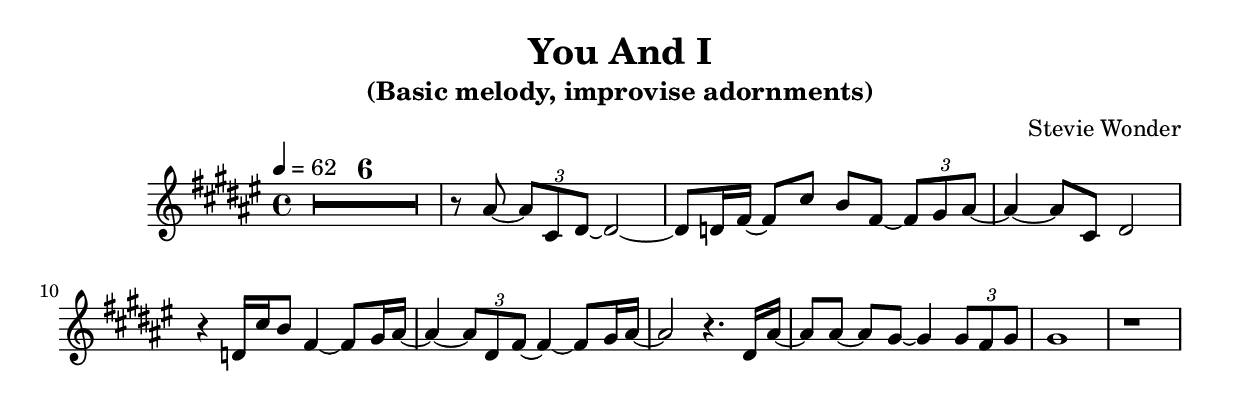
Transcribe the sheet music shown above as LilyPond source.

\version "2.16.1"

\header {
  title = "You And I"
  subtitle = "(Basic melody, improvise adornments)"
  composer = "Stevie Wonder"
}

melody = \relative c'' {
  \clef treble
  \key fis \major
  \time 4/4
  \tempo 4 = 62
  
  \compressFullBarRests
  \override MultiMeasureRest #'expand-limit = #5

  % 0:00
  R1*6 |

  % 0:24
  r8 ais8 ~ \times 2/3 { ais cis,  dis ~ } dis2 ~ |

  % 0:28
  dis8 d16 fis ~ fis8 cis' b fis ~ \times 2/3 { fis gis ais ~ } |

  % 0:32  
  ais4 ~ ais8 cis,8 dis2 ~ |

  % 0:35
  r4 d16 cis' b8 ~ fis4 ~ fis8 gis16 ais ~ |

  % 0:39
  ais4 ~ \times 2/3 { ais8 dis, fis ~ } fis4 ~ fis8 gis16 ais ~ |

  % 0:43
  ais2 r4. dis,16 ais' ~ |
  
  % 0:47
  ais8[ ais] ~ ais gis ~ gis4 \times 2/3 { gis8 fis gis } |

  % 0:51
  gis1 |

  % 0:55
  r1 |
}

\score {
  \new Staff \melody
}